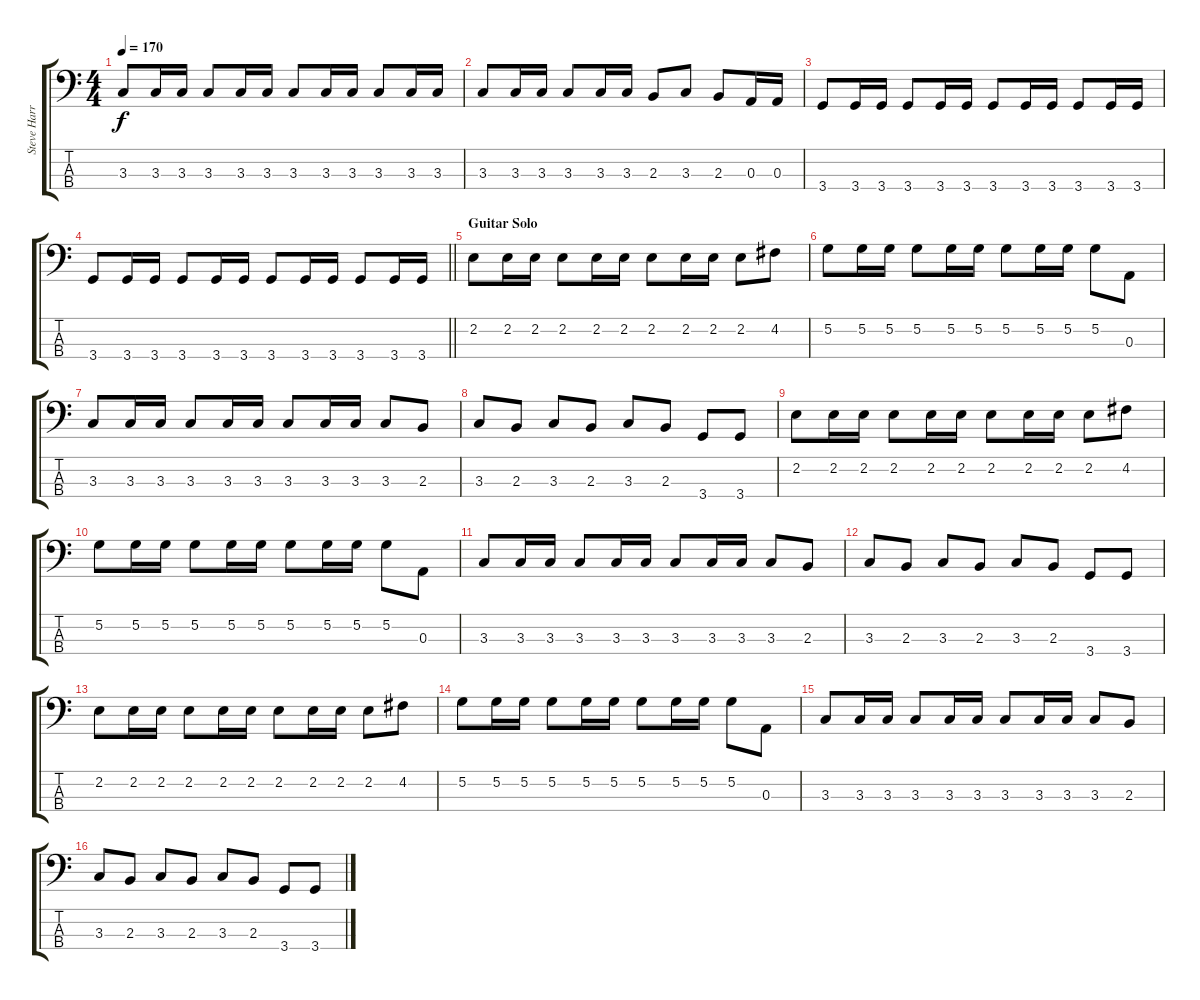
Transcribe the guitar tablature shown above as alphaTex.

\track ("Steve Harris" "Steve Harr") {instrument electricbassfinger}
\staff {score tabs}
\tuning (G2 D2 A1 E1) {hide}
\ts (4 4)
\tempo 170
\clef f4
\ks c
3.3.8{dy f} 3.3.16 3.3.16 3.3.8 3.3.16 3.3.16 3.3.8 3.3.16 3.3.16 3.3.8 3.3.16 3.3.16 |
3.3.8 3.3.16 3.3.16 3.3.8 3.3.16 3.3.16 2.3.8 3.3.8 2.3.8 0.3.16 0.3.16 |
3.4.8 3.4.16 3.4.16 3.4.8 3.4.16 3.4.16 3.4.8 3.4.16 3.4.16 3.4.8 3.4.16 3.4.16 |
\barLineRight lightlight
3.4.8 3.4.16 3.4.16 3.4.8 3.4.16 3.4.16 3.4.8 3.4.16 3.4.16 3.4.8 3.4.16 3.4.16 |
\section ("" "Guitar Solo")
2.2.8 2.2.16 2.2.16 2.2.8 2.2.16 2.2.16 2.2.8 2.2.16 2.2.16 2.2.8 4.2.8 |
5.2.8 5.2.16 5.2.16 5.2.8 5.2.16 5.2.16 5.2.8 5.2.16 5.2.16 5.2.8 0.3.8 |
3.3.8 3.3.16 3.3.16 3.3.8 3.3.16 3.3.16 3.3.8 3.3.16 3.3.16 3.3.8 2.3.8 |
3.3.8 2.3.8 3.3.8 2.3.8 3.3.8 2.3.8 3.4.8 3.4.8 |
2.2.8 2.2.16 2.2.16 2.2.8 2.2.16 2.2.16 2.2.8 2.2.16 2.2.16 2.2.8 4.2.8 |
5.2.8 5.2.16 5.2.16 5.2.8 5.2.16 5.2.16 5.2.8 5.2.16 5.2.16 5.2.8 0.3.8 |
3.3.8 3.3.16 3.3.16 3.3.8 3.3.16 3.3.16 3.3.8 3.3.16 3.3.16 3.3.8 2.3.8 |
3.3.8 2.3.8 3.3.8 2.3.8 3.3.8 2.3.8 3.4.8 3.4.8 |
2.2.8 2.2.16 2.2.16 2.2.8 2.2.16 2.2.16 2.2.8 2.2.16 2.2.16 2.2.8 4.2.8 |
5.2.8 5.2.16 5.2.16 5.2.8 5.2.16 5.2.16 5.2.8 5.2.16 5.2.16 5.2.8 0.3.8 |
3.3.8 3.3.16 3.3.16 3.3.8 3.3.16 3.3.16 3.3.8 3.3.16 3.3.16 3.3.8 2.3.8 |
3.3.8 2.3.8 3.3.8 2.3.8 3.3.8 2.3.8 3.4.8 3.4.8
